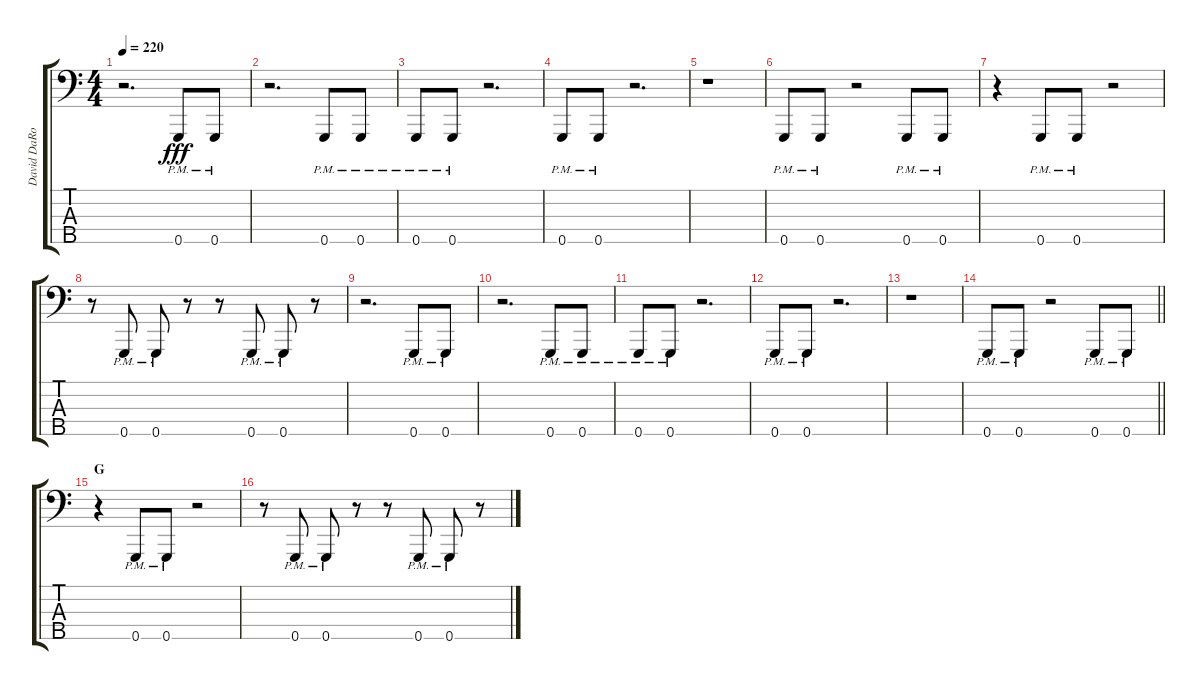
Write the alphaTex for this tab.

\track ("David DaRocha - Bass" "David DaRo") {instrument electricbasspick}
\staff {score tabs}
\tuning (F2 C2 G1 D1 G0) {hide}
\ts (4 4)
\tempo 220
\clef f4
\ks c
r.2{d dy fff} 0.5{pm}.8 0.5{pm}.8 |
r.2{d} 0.5{pm}.8 0.5{pm}.8 |
0.5{pm}.8 0.5{pm}.8 r.2{d} |
0.5{pm}.8 0.5{pm}.8 r.2{d} |
r.1 |
0.5{pm}.8 0.5{pm}.8 r.2 0.5{pm}.8 0.5{pm}.8 |
r.4 0.5{pm}.8 0.5{pm}.8 r.2 |
r.8 0.5{pm}.8 0.5{pm}.8 r.8 r.8 0.5{pm}.8 0.5{pm}.8 r.8 |
r.2{d} 0.5{pm}.8 0.5{pm}.8 |
r.2{d} 0.5{pm}.8 0.5{pm}.8 |
0.5{pm}.8 0.5{pm}.8 r.2{d} |
0.5{pm}.8 0.5{pm}.8 r.2{d} |
r.1 |
\barLineRight lightlight
0.5{pm}.8 0.5{pm}.8 r.2 0.5{pm}.8 0.5{pm}.8 |
\section ("" "G")
r.4 0.5{pm}.8 0.5{pm}.8 r.2 |
r.8 0.5{pm}.8 0.5{pm}.8 r.8 r.8 0.5{pm}.8 0.5{pm}.8 r.8
